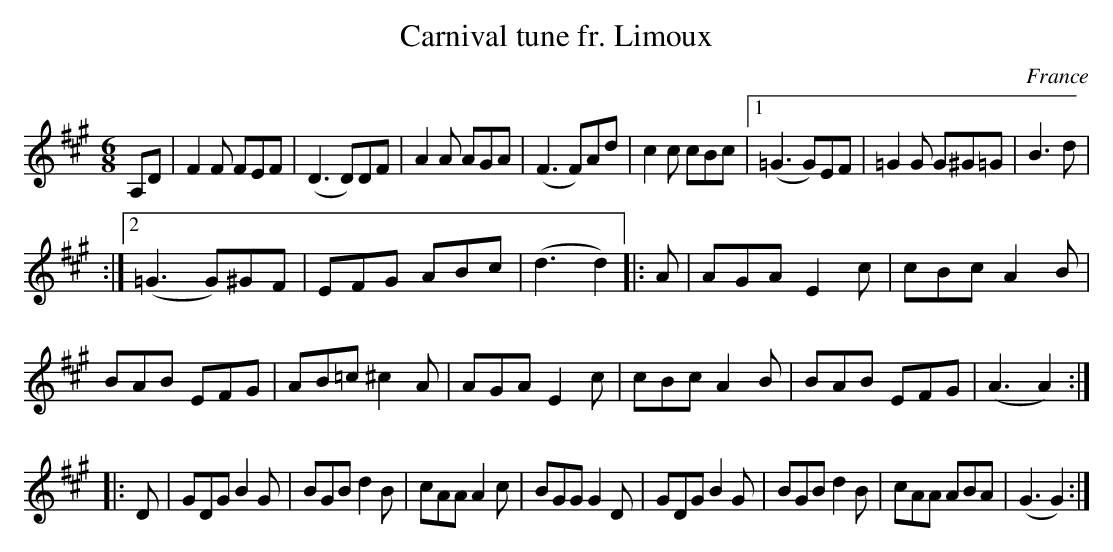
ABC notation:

X:1
T:Carnival tune fr. Limoux
M:6/8
O:France
K:A major
A,D|\
F2F FEF|(D3 D)DF|A2A AGA|(F3 F)Ad|\
c2c cBc|1 (=G3 G)EF|=G2G G^G=G|B3 d|
:|2 (=G3 G)^GF|EFG ABc|(d3 d2)|:\
A|\
AGA E2c|cBc A2B|
BAB EFG|AB=c ^c2A|\
AGA E2c|cBc A2B|BAB EFG|(A3 A2)::
D|\
GDG B2G|BGB d2B|cAA A2c|BGG G2D|\
GDG B2G|BGB d2B|cAA ABA|(G3 G2):|
